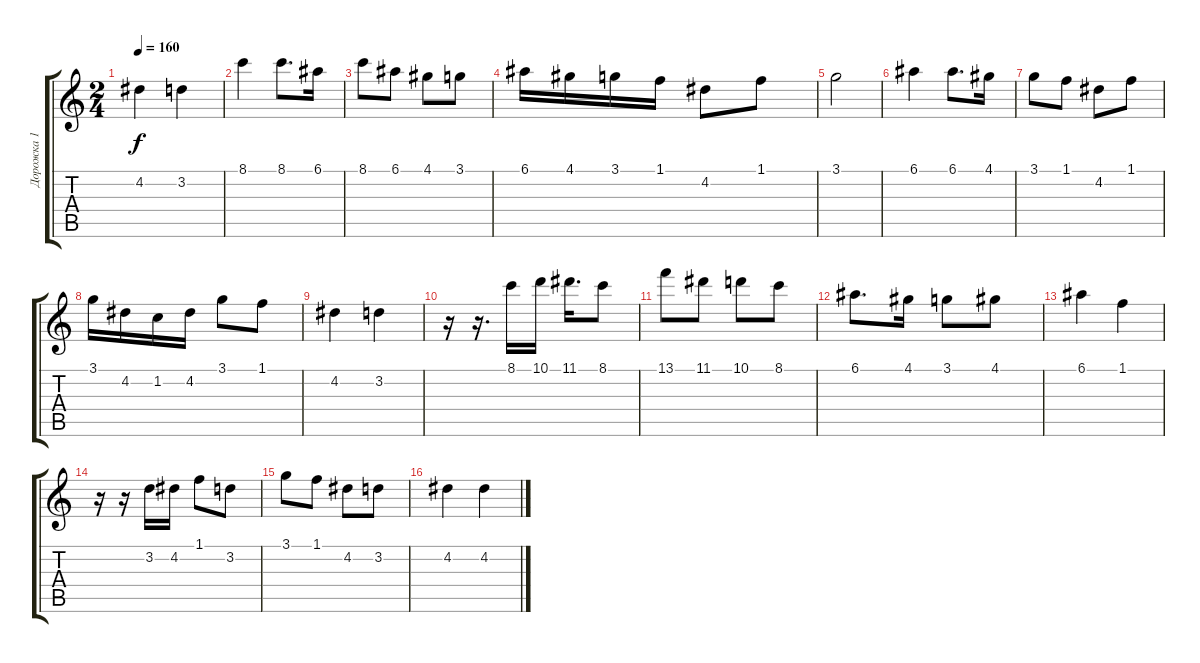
\track ("Дорожка 1" "Дорожка 1") {instrument electricguitarjazz}
\staff {score tabs}
\tuning (E4 B3 G3 D3 A2 E2) {hide}
\ts (2 4)
\tempo 160
\clef g2
\ks c
4.2.4{dy f} 3.2.4 |
8.1.4 8.1.8{d} 6.1.16 |
8.1.8 6.1.8 4.1.8 3.1.8 |
6.1.16 4.1.16 3.1.16 1.1.16 4.2.8 1.1.8 |
3.1.2 |
6.1.4 6.1.8{d} 4.1.16 |
3.1.8 1.1.8 4.2.8 1.1.8 |
3.1.16 4.2.16 1.2.16 4.2.16 3.1.8 1.1.8 |
4.2.4 3.2.4 |
r.16 r.16{d} 8.1.16 10.1.16 11.1.16{d} 8.1.8 |
13.1.8 11.1.8 10.1.8 8.1.8 |
6.1.8{d} 4.1.16 3.1.8 4.1.8 |
6.1.4 1.1.4 |
r.16 r.16 3.2.16 4.2.16 1.1.8 3.2.8 |
3.1.8 1.1.8 4.2.8 3.2.8 |
4.2.4 4.2.4
